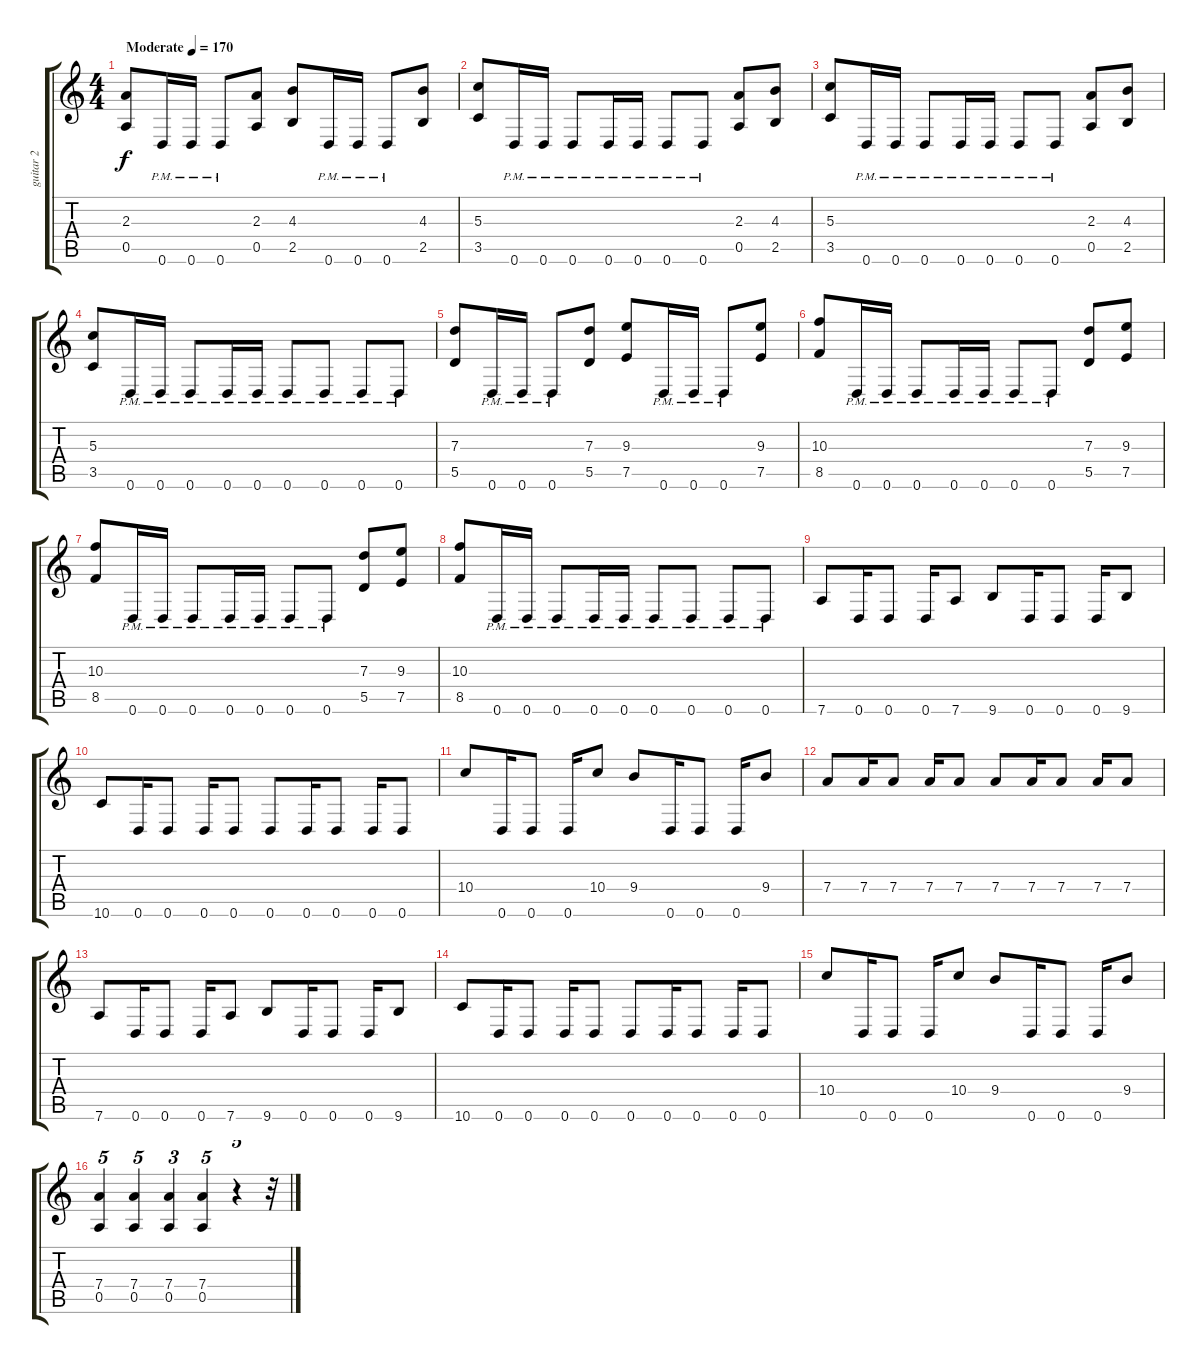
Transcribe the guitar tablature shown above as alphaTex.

\track ("guitar 2" "guitar 2") {instrument distortionguitar}
\staff {score tabs}
\tuning (E4 B3 G3 D3 A2 D2) {hide}
\ts (4 4)
\tempo (170 "Moderate")
\clef g2
\ks c
(2.3 0.5).8{dy f instrument distortionguitar} 0.6{pm}.16 0.6{pm}.16 0.6{pm}.8 (2.3 0.5).8 (4.3 2.5).8 0.6{pm}.16 0.6{pm}.16 0.6{pm}.8 (4.3 2.5).8 |
(5.3 3.5).8 0.6{pm}.16 0.6{pm}.16 0.6{pm}.8 0.6{pm}.16 0.6{pm}.16 0.6{pm}.8 0.6{pm}.8 (2.3 0.5).8 (4.3 2.5).8 |
(5.3 3.5).8 0.6{pm}.16 0.6{pm}.16 0.6{pm}.8 0.6{pm}.16 0.6{pm}.16 0.6{pm}.8 0.6{pm}.8 (2.3 0.5).8 (4.3 2.5).8 |
(5.3 3.5).8 0.6{pm}.16 0.6{pm}.16 0.6{pm}.8 0.6{pm}.16 0.6{pm}.16 0.6{pm}.8 0.6{pm}.8 0.6{pm}.8 0.6{pm}.8 |
(7.3 5.5).8 0.6{pm}.16 0.6{pm}.16 0.6{pm}.8 (7.3 5.5).8 (9.3 7.5).8 0.6{pm}.16 0.6{pm}.16 0.6{pm}.8 (9.3 7.5).8 |
(10.3 8.5).8 0.6{pm}.16 0.6{pm}.16 0.6{pm}.8 0.6{pm}.16 0.6{pm}.16 0.6{pm}.8 0.6{pm}.8 (7.3 5.5).8 (9.3 7.5).8 |
(10.3 8.5).8 0.6{pm}.16 0.6{pm}.16 0.6{pm}.8 0.6{pm}.16 0.6{pm}.16 0.6{pm}.8 0.6{pm}.8 (7.3 5.5).8 (9.3 7.5).8 |
(10.3 8.5).8 0.6{pm}.16 0.6{pm}.16 0.6{pm}.8 0.6{pm}.16 0.6{pm}.16 0.6{pm}.8 0.6{pm}.8 0.6{pm}.8 0.6{pm}.8 |
7.6.8 0.6.16 0.6.8 0.6.16 7.6.8 9.6.8 0.6.16 0.6.8 0.6.16 9.6.8 |
10.6.8 0.6.16 0.6.8 0.6.16 0.6.8 0.6.8 0.6.16 0.6.8 0.6.16 0.6.8 |
10.4.8 0.6.16 0.6.8 0.6.16 10.4.8 9.4.8 0.6.16 0.6.8 0.6.16 9.4.8 |
7.4.8 7.4.16 7.4.8 7.4.16 7.4.8 7.4.8 7.4.16 7.4.8 7.4.16 7.4.8 |
7.6.8 0.6.16 0.6.8 0.6.16 7.6.8 9.6.8 0.6.16 0.6.8 0.6.16 9.6.8 |
10.6.8 0.6.16 0.6.8 0.6.16 0.6.8 0.6.8 0.6.16 0.6.8 0.6.16 0.6.8 |
10.4.8 0.6.16 0.6.8 0.6.16 10.4.8 9.4.8 0.6.16 0.6.8 0.6.16 9.4.8 |
(7.4 0.5).4{tu (5 4)} (7.4 0.5).4{tu (5 4)} (7.4 0.5).4{tu (3 2)} (7.4 0.5).4{tu (5 4)} r.4{tu (5 4)} r.32
